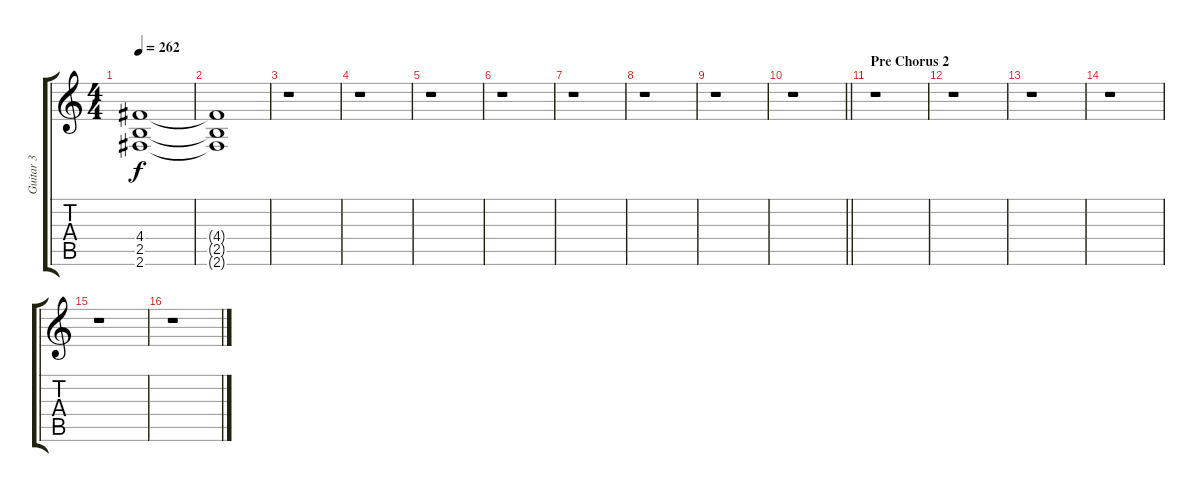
\track ("Guitar 3" "Guitar 3") {instrument distortionguitar}
\staff {score tabs}
\tuning (E4 B3 G3 D3 A2 E2) {hide}
\ts (4 4)
\tempo 262
\clef g2
\ks c
(4.4 2.5 2.6).1{dy f} |
(4.4{t} 2.5{t} 2.6{t}).1 |
r.1 |
r.1 |
r.1 |
r.1 |
r.1 |
r.1 |
r.1 |
\barLineRight lightlight
r.1 |
\section ("" "Pre Chorus 2")
r.1 |
r.1 |
r.1 |
r.1 |
r.1 |
r.1
